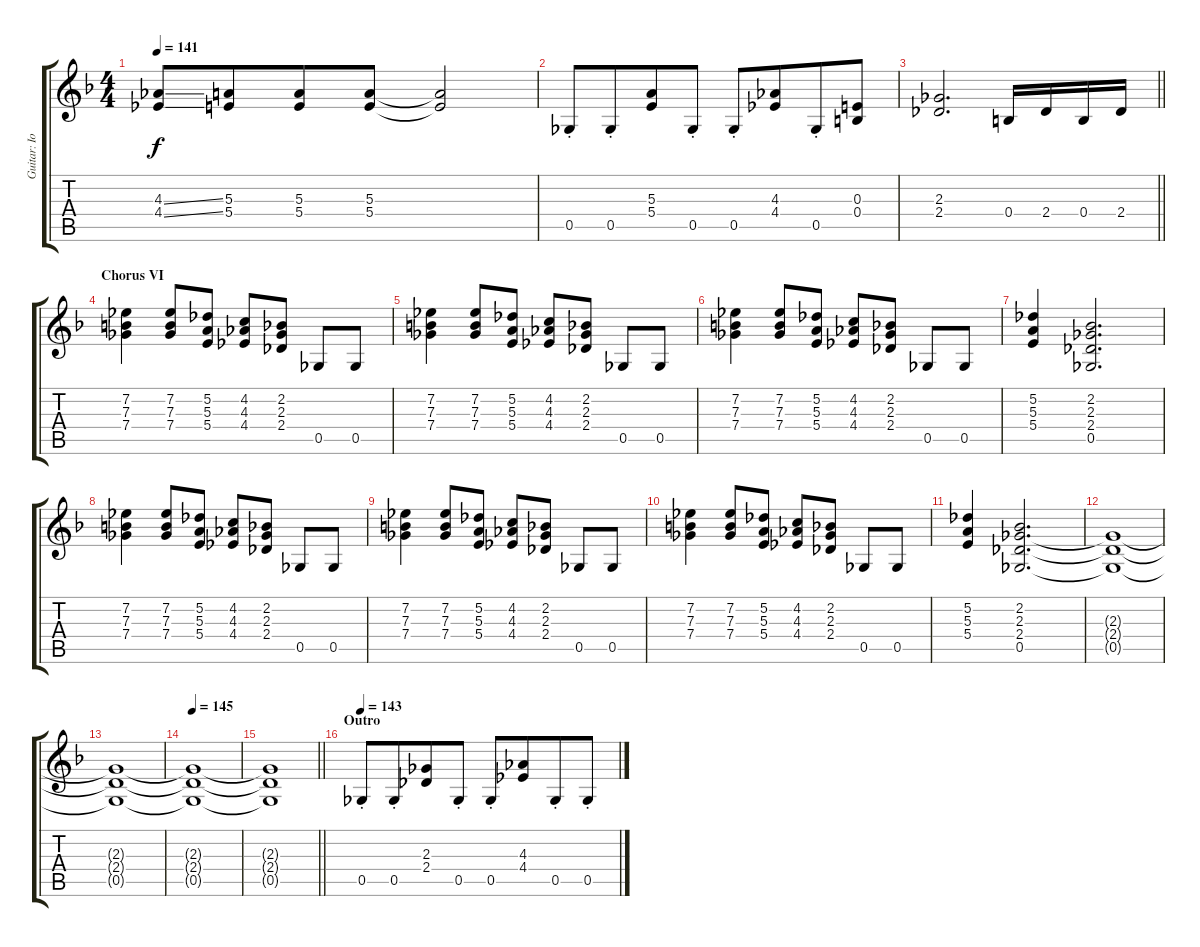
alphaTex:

\track ("Guitar: IommI" "Guitar: Io") {instrument distortionguitar}
\staff {score tabs}
\tuning (Db4 Ab3 E3 B2 Gb2 Db2) {hide}
\ts (4 4)
\tempo 141
\clef g2
\ks f
(4.3{ss} 4.4{ss}).8{dy f} (5.3 5.4).8{beam merge} (5.3 5.4).8 (5.3 5.4).8 (5.3{t} 5.4{t}).2 |
0.5{st}.8 0.5{st}.8{beam merge} (5.3 5.4).8 0.5{st}.8 0.5{st}.8 (4.3 4.4).8{beam merge} 0.5{st}.8 (0.3 0.4).8 |
\barLineRight lightlight
(2.3 2.4).2{d} 0.4.16 2.4.16 0.4.16 2.4.16 |
\section ("" "Chorus VI")
(7.2 7.3 7.4).4 (7.2 7.3 7.4).8 (5.2 5.3 5.4).8 (4.2 4.3 4.4).8 (2.2 2.3 2.4).8 0.5.8 0.5.8 |
(7.2 7.3 7.4).4 (7.2 7.3 7.4).8 (5.2 5.3 5.4).8 (4.2 4.3 4.4).8 (2.2 2.3 2.4).8 0.5.8 0.5.8 |
(7.2 7.3 7.4).4 (7.2 7.3 7.4).8 (5.2 5.3 5.4).8 (4.2 4.3 4.4).8 (2.2 2.3 2.4).8 0.5.8 0.5.8 |
(5.2 5.3 5.4).4 (2.2 2.3 2.4 0.5).2{d} |
(7.2 7.3 7.4).4 (7.2 7.3 7.4).8 (5.2 5.3 5.4).8 (4.2 4.3 4.4).8 (2.2 2.3 2.4).8 0.5.8 0.5.8 |
(7.2 7.3 7.4).4 (7.2 7.3 7.4).8 (5.2 5.3 5.4).8 (4.2 4.3 4.4).8 (2.2 2.3 2.4).8 0.5.8 0.5.8 |
(7.2 7.3 7.4).4 (7.2 7.3 7.4).8 (5.2 5.3 5.4).8 (4.2 4.3 4.4).8 (2.2 2.3 2.4).8 0.5.8 0.5.8 |
(5.2 5.3 5.4).4 (2.2 2.3 2.4 0.5).2{d} |
(2.3{t} 2.4{t} 0.5{t}).1 |
(2.3{t} 2.4{t} 0.5{t}).1 |
\tempo 145
(2.3{t} 2.4{t} 0.5{t}).1 |
\barLineRight lightlight
(2.3{t} 2.4{t} 0.5{t}).1 |
\section ("" "Outro")
\tempo 143
0.5{st}.8 0.5{st}.8{beam merge} (2.3 2.4).8 0.5{st}.8 0.5{st}.8 (4.3 4.4).8{beam merge} 0.5{st}.8 0.5{st}.8
